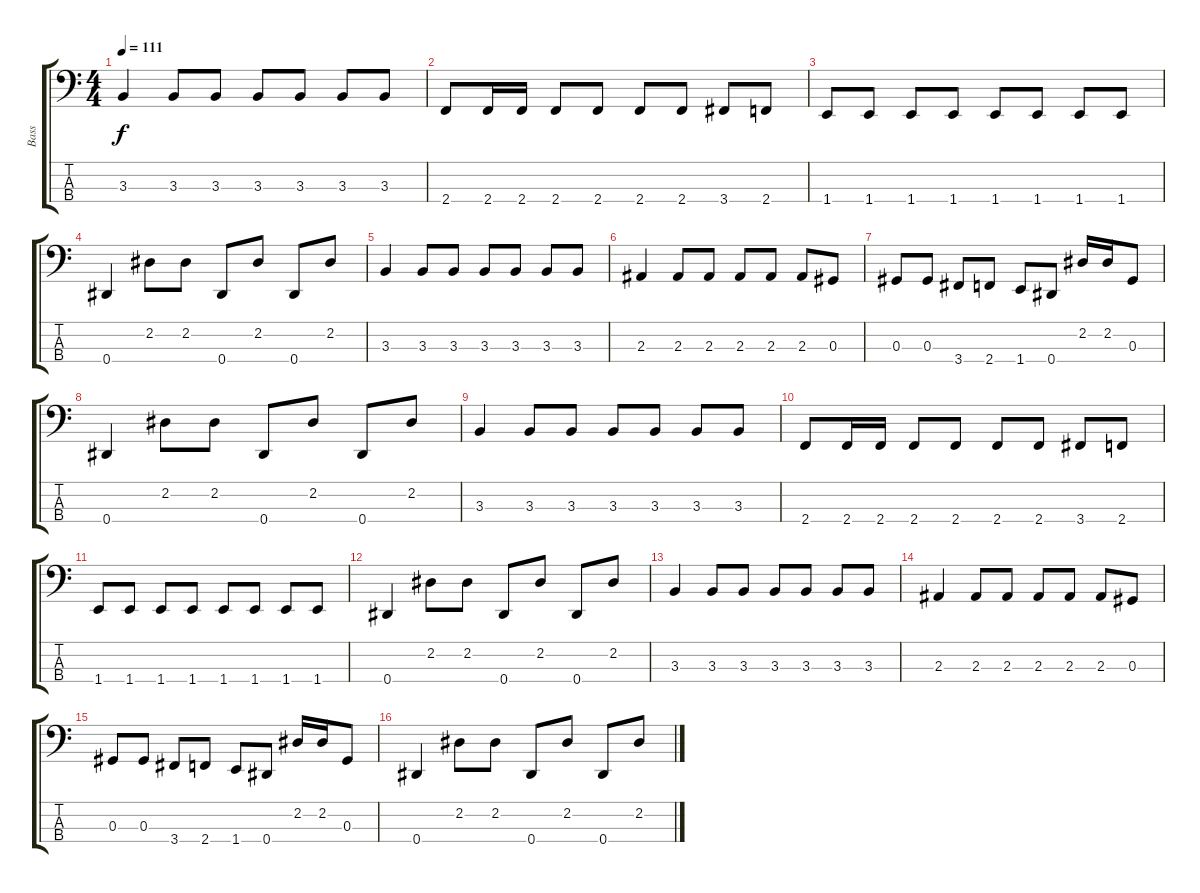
\track ("Bass" "Bass") {instrument electricbassfinger}
\staff {score tabs}
\tuning (Gb2 Db2 Ab1 Eb1) {hide}
\ts (4 4)
\tempo 111
\clef f4
\ks c
3.3.4{dy f} 3.3.8 3.3.8 3.3.8 3.3.8 3.3.8 3.3.8 |
2.4.8 2.4.16 2.4.16 2.4.8 2.4.8 2.4.8 2.4.8 3.4.8 2.4.8 |
1.4.8 1.4.8 1.4.8 1.4.8 1.4.8 1.4.8 1.4.8 1.4.8 |
0.4.4 2.2.8 2.2.8 0.4.8 2.2.8 0.4.8 2.2.8 |
3.3.4 3.3.8 3.3.8 3.3.8 3.3.8 3.3.8 3.3.8 |
2.3.4 2.3.8 2.3.8 2.3.8 2.3.8 2.3.8 0.3.8 |
0.3.8 0.3.8 3.4.8 2.4.8 1.4.8 0.4.8 2.2.16 2.2.16 0.3.8 |
0.4.4 2.2.8 2.2.8 0.4.8 2.2.8 0.4.8 2.2.8 |
3.3.4 3.3.8 3.3.8 3.3.8 3.3.8 3.3.8 3.3.8 |
2.4.8 2.4.16 2.4.16 2.4.8 2.4.8 2.4.8 2.4.8 3.4.8 2.4.8 |
1.4.8 1.4.8 1.4.8 1.4.8 1.4.8 1.4.8 1.4.8 1.4.8 |
0.4.4 2.2.8 2.2.8 0.4.8 2.2.8 0.4.8 2.2.8 |
3.3.4 3.3.8 3.3.8 3.3.8 3.3.8 3.3.8 3.3.8 |
2.3.4 2.3.8 2.3.8 2.3.8 2.3.8 2.3.8 0.3.8 |
0.3.8 0.3.8 3.4.8 2.4.8 1.4.8 0.4.8 2.2.16 2.2.16 0.3.8 |
0.4.4 2.2.8 2.2.8 0.4.8 2.2.8 0.4.8 2.2.8
